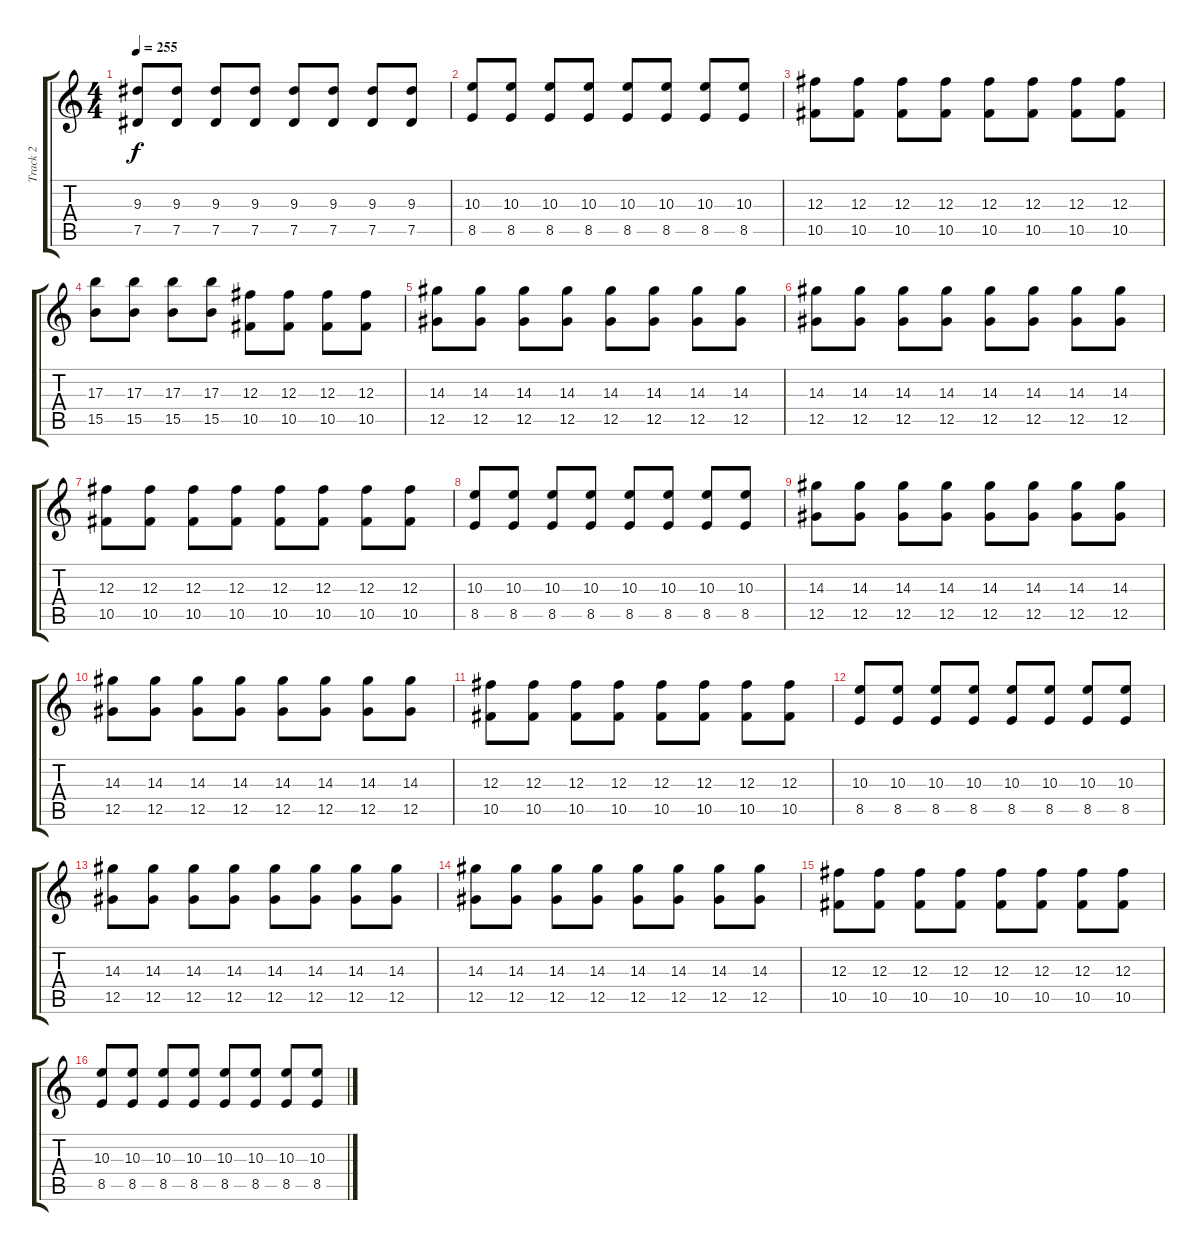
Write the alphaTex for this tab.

\track ("Track 2" "Track 2") {instrument distortionguitar}
\staff {score tabs}
\tuning (Eb4 Bb3 Gb3 Db3 Ab2 Db2) {hide}
\ts (4 4)
\tempo 255
\clef g2
\ks c
(9.3 7.5).8{dy f} (9.3 7.5).8 (9.3 7.5).8 (9.3 7.5).8 (9.3 7.5).8 (9.3 7.5).8 (9.3 7.5).8 (9.3 7.5).8 |
(10.3 8.5).8 (10.3 8.5).8 (10.3 8.5).8 (10.3 8.5).8 (10.3 8.5).8 (10.3 8.5).8 (10.3 8.5).8 (10.3 8.5).8 |
(12.3 10.5).8 (12.3 10.5).8 (12.3 10.5).8 (12.3 10.5).8 (12.3 10.5).8 (12.3 10.5).8 (12.3 10.5).8 (12.3 10.5).8 |
(17.3 15.5).8 (17.3 15.5).8 (17.3 15.5).8 (17.3 15.5).8 (12.3 10.5).8 (12.3 10.5).8 (12.3 10.5).8 (12.3 10.5).8 |
(14.3 12.5).8 (14.3 12.5).8 (14.3 12.5).8 (14.3 12.5).8 (14.3 12.5).8 (14.3 12.5).8 (14.3 12.5).8 (14.3 12.5).8 |
(14.3 12.5).8 (14.3 12.5).8 (14.3 12.5).8 (14.3 12.5).8 (14.3 12.5).8 (14.3 12.5).8 (14.3 12.5).8 (14.3 12.5).8 |
(12.3 10.5).8 (12.3 10.5).8 (12.3 10.5).8 (12.3 10.5).8 (12.3 10.5).8 (12.3 10.5).8 (12.3 10.5).8 (12.3 10.5).8 |
(10.3 8.5).8 (10.3 8.5).8 (10.3 8.5).8 (10.3 8.5).8 (10.3 8.5).8 (10.3 8.5).8 (10.3 8.5).8 (10.3 8.5).8 |
(14.3 12.5).8 (14.3 12.5).8 (14.3 12.5).8 (14.3 12.5).8 (14.3 12.5).8 (14.3 12.5).8 (14.3 12.5).8 (14.3 12.5).8 |
(14.3 12.5).8 (14.3 12.5).8 (14.3 12.5).8 (14.3 12.5).8 (14.3 12.5).8 (14.3 12.5).8 (14.3 12.5).8 (14.3 12.5).8 |
(12.3 10.5).8 (12.3 10.5).8 (12.3 10.5).8 (12.3 10.5).8 (12.3 10.5).8 (12.3 10.5).8 (12.3 10.5).8 (12.3 10.5).8 |
(10.3 8.5).8 (10.3 8.5).8 (10.3 8.5).8 (10.3 8.5).8 (10.3 8.5).8 (10.3 8.5).8 (10.3 8.5).8 (10.3 8.5).8 |
(14.3 12.5).8 (14.3 12.5).8 (14.3 12.5).8 (14.3 12.5).8 (14.3 12.5).8 (14.3 12.5).8 (14.3 12.5).8 (14.3 12.5).8 |
(14.3 12.5).8 (14.3 12.5).8 (14.3 12.5).8 (14.3 12.5).8 (14.3 12.5).8 (14.3 12.5).8 (14.3 12.5).8 (14.3 12.5).8 |
(12.3 10.5).8 (12.3 10.5).8 (12.3 10.5).8 (12.3 10.5).8 (12.3 10.5).8 (12.3 10.5).8 (12.3 10.5).8 (12.3 10.5).8 |
(10.3 8.5).8 (10.3 8.5).8 (10.3 8.5).8 (10.3 8.5).8 (10.3 8.5).8 (10.3 8.5).8 (10.3 8.5).8 (10.3 8.5).8
